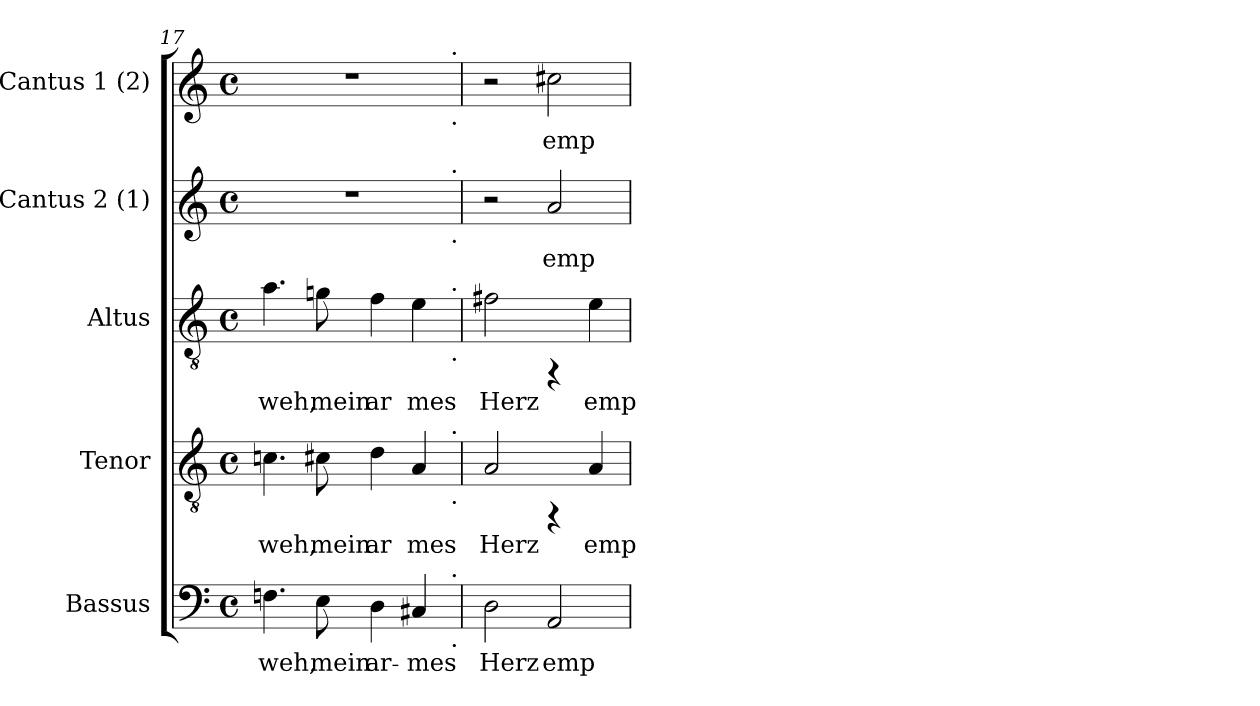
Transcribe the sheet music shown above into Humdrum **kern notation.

**kern	**text	**kern	**text	**kern	**text	**kern	**text	**kern	**text
*part5	*part5	*part4	*part4	*part3	*part3	*part2	*part2	*part1	*part1
*staff5	*staff5	*staff4	*staff4	*staff3	*staff3	*staff2	*staff2	*staff1	*staff1
*I"Bassus	*	*I"Tenor	*	*I"Altus	*	*I"Cantus 2 (1)	*	*I"Cantus 1 (2)	*
*I'Bassus	*	*I'Tenor	*	*I'Altus	*	*I'Cantus 2	*	*I'Cantus 1	*
*clefF4	*	*clefGv2	*	*clefGv2	*	*clefG2	*	*clefG2	*
*k[]	*	*k[]	*	*k[]	*	*k[]	*	*k[]	*
*C:	*	*C:	*	*C:	*	*C:	*	*C:	*
*M4/4	*	*M4/4	*	*M4/4	*	*M4/4	*	*M4/4	*
*met(c)	*	*met(c)	*	*met(c)	*	*met(c)	*	*met(c)	*
=17	=17	=17	=17	=17	=17	=17	=17	=17	=17
!	!LO:LY:b:cj	!	!LO:LY:b:cj	!	!LO:LY:b:cj	!	!	!	!
*^	*	*^	*	*^	*	*^	*	*^	*
4.Fn\	2ryy	weh,	4.cn\	2ryy	weh,	4.a\	2ryy	weh,	1r	2ryy	.	1r	2ryy	.
!	!	!LO:LY:b:cj	!	!	!LO:LY:b:cj	!	!	!LO:LY:b:cj	!	!	!	!	!	!
8E\	.	mein	8c#X\	.	mein	8gn\	.	mein	.	.	.	.	.	.
!	!	!LO:LY:b:cj	!	!	!LO:LY:b:cj	!	!	!LO:LY:b:cj	!	!	!	!	!	!
4D\	4...ryy	ar-	4d\	4...ryy	ar	4f\	4...ryy	ar	.	4...ryy	.	.	4...ryy	.
!	!	!LO:LY:b:cj	!	!	!LO:LY:b:cj	!	!	!LO:LY:b:cj	!	!	!	!	!	!
4C#X/	.	-mes	4A/	.	mes	4e\	.	mes	.	.	.	.	.	.
!	!	!	!	!	!	!	!	!	!	!	!	!	!LO:TX:a:t=.	!
!	!	!	!	!	!	!	!	!	!	!	!	!	!LO:TX:b:t=.	!
!	!	!	!	!	!	!	!	!	!	!LO:TX:a:t=.	!	!	!	!
!	!	!	!	!	!	!	!	!	!	!LO:TX:b:t=.	!	!	!	!
!	!	!	!	!	!	!	!LO:TX:a:t=.	!	!	!	!	!	!	!
!	!	!	!	!	!	!	!LO:TX:b:t=.	!	!	!	!	!	!	!
!	!	!	!	!LO:TX:a:t=.	!	!	!	!	!	!	!	!	!	!
!	!	!	!	!LO:TX:b:t=.	!	!	!	!	!	!	!	!	!	!
!	!LO:TX:a:t=.	!	!	!	!	!	!	!	!	!	!	!	!	!
!	!LO:TX:b:t=.	!	!	!	!	!	!	!	!	!	!	!	!	!
.	32ryy	.	.	32ryy	.	.	32ryy	.	.	32ryy	.	.	32ryy	.
!!LO:PB:g=z
=18	=18	=18	=18	=18	=18	=18	=18	=18	=18	=18	=18	=18	=18	=18
!	!	!LO:LY:b:cj	!	!	!LO:LY:b:cj	!	!	!LO:LY:b:cj	!	!	!	!	!	!
*v	*v	*	*	*	*	*v	*v	*	*v	*v	*	*v	*v	*
*	*	*v	*v	*	*	*	*	*	*	*
2D\	Herz	2A/	Herz	2f#X\	Herz	2r	.	2r	.
!	!LO:LY:b:cj	!	!	!	!	!	!LO:LY:b:cj	!	!LO:LY:b:cj
2AA/	emp	4rFF	.	4rFF	.	2a/	emp	2cc#X\	emp
!	!	!	!LO:LY:b:cj	!	!LO:LY:b:cj	!	!	!	!
.	.	4A/	emp	4e\	emp	.	.	.	.
=	=	=	=	=	=	=	=	=	=
*-	*-	*-	*-	*-	*-	*-	*-	*-	*-
